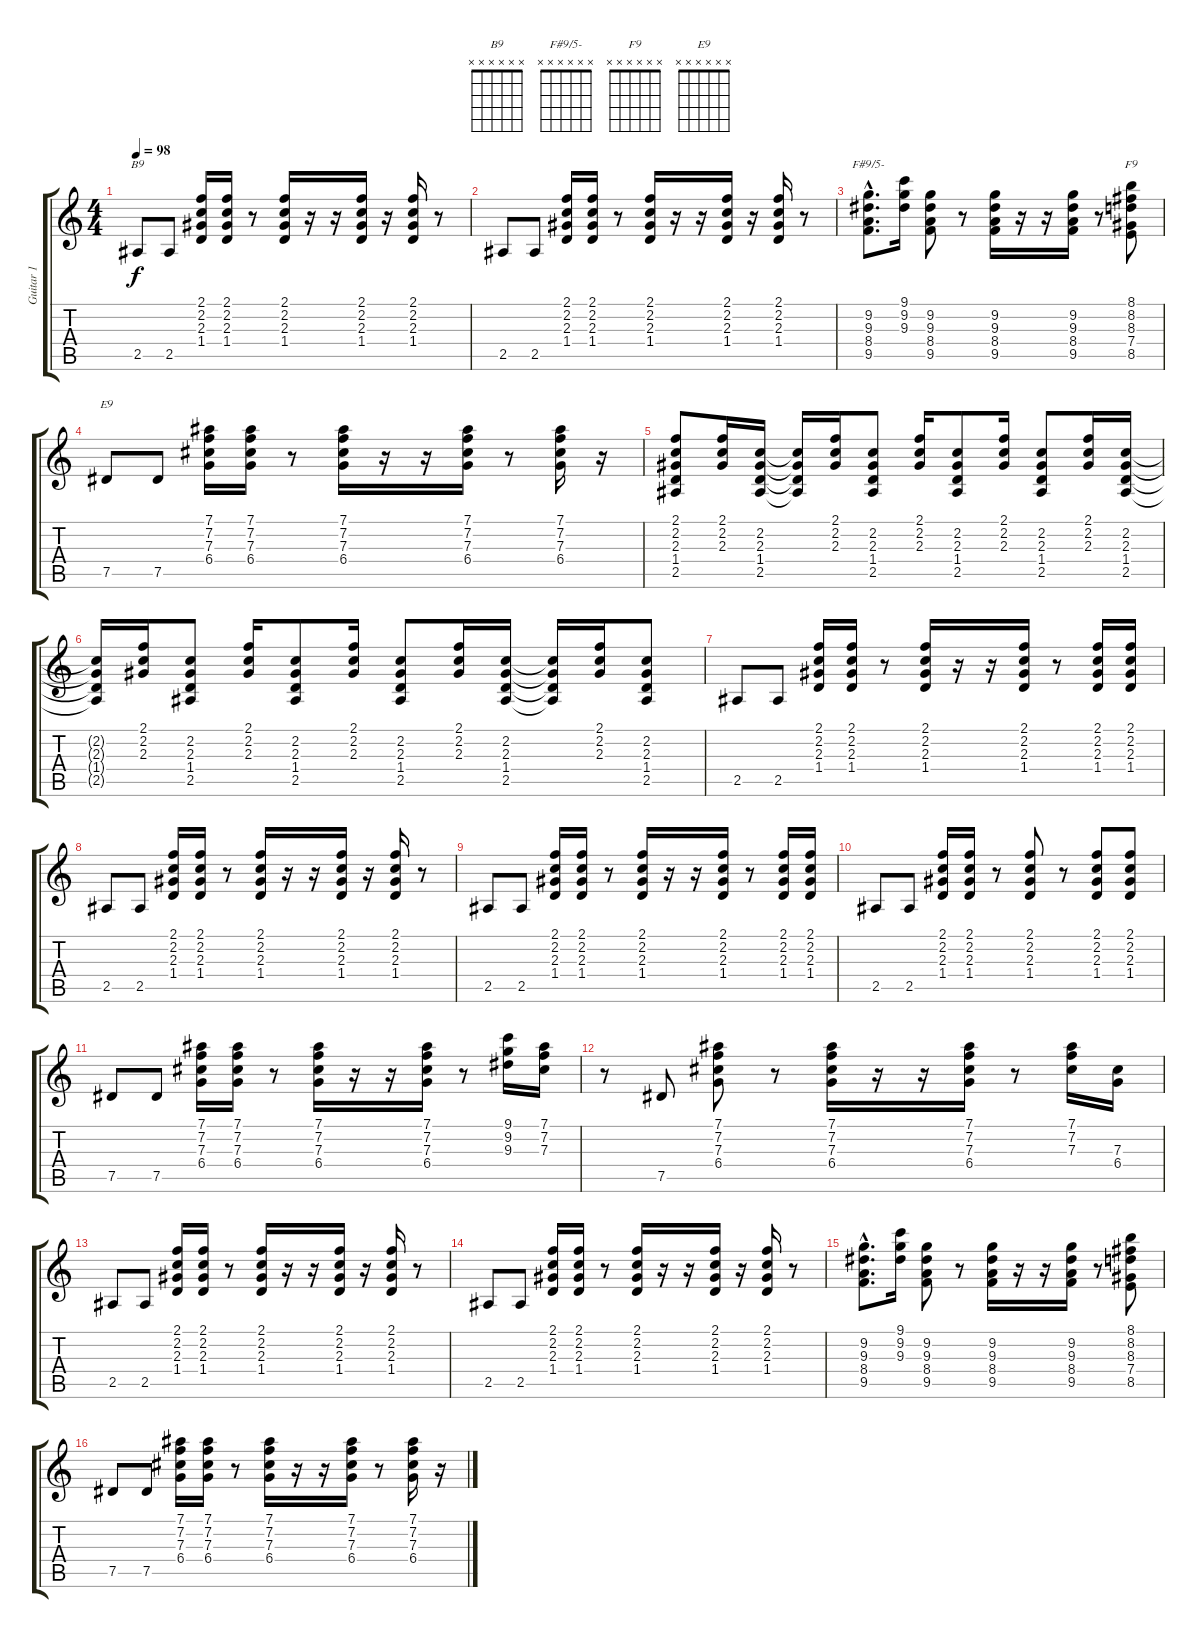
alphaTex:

\track ("Guitar 1" "Guitar 1") {instrument overdrivenguitar}
\staff {score tabs}
\tuning (Eb4 Bb3 Gb3 Db3 Ab2 Eb2) {hide}
\chord ("B9" x x x x x x) {firstfret 0}
\chord ("F#9/5-" x x x x x x) {firstfret 0}
\chord ("F9" x x x x x x) {firstfret 0}
\chord ("E9" x x x x x x) {firstfret 0}
\ts (4 4)
\tempo 98
\clef g2
\ks c
2.5.8{ch "B9" dy f} 2.5.8 (2.1 2.2 2.3 1.4).16 (2.1 2.2 2.3 1.4).16 r.8 (2.1 2.2 2.3 1.4).16 r.16 r.16 (2.1 2.2 2.3 1.4).16 r.16 (2.1 2.2 2.3 1.4).16 r.8 |
2.5.8 2.5.8 (2.1 2.2 2.3 1.4).16 (2.1 2.2 2.3 1.4).16 r.8 (2.1 2.2 2.3 1.4).16 r.16 r.16 (2.1 2.2 2.3 1.4).16 r.16 (2.1 2.2 2.3 1.4).16 r.8 |
(9.2{hac} 9.3{hac} 8.4{hac} 9.5{hac}).8{d ch "F#9/5-"} (9.1 9.2 9.3).16 (9.2 9.3 8.4 9.5).8 r.8 (9.2 9.3 8.4 9.5).16 r.16 r.16 (9.2 9.3 8.4 9.5).16 r.8 (8.1 8.2 8.3 7.4 8.5).8{ch "F9"} |
7.5.8{ch "E9"} 7.5.8 (7.1 7.2 7.3 6.4).16 (7.1 7.2 7.3 6.4).16 r.8 (7.1 7.2 7.3 6.4).16 r.16 r.16 (7.1 7.2 7.3 6.4).16 r.8 (7.1 7.2 7.3 6.4).16 r.16 |
(2.1 2.2 2.3 1.4 2.5).8 (2.1 2.2 2.3).16 (2.2 2.3 1.4 2.5).16 (2.2{t} 2.3{t} 1.4{t} 2.5{t}).16 (2.1 2.2 2.3).16 (2.2 2.3 1.4 2.5).8 (2.1 2.2 2.3).16 (2.2 2.3 1.4 2.5).8 (2.1 2.2 2.3).16 (2.2 2.3 1.4 2.5).8 (2.1 2.2 2.3).16 (2.2 2.3 1.4 2.5).16 |
(2.2{t} 2.3{t} 1.4{t} 2.5{t}).16 (2.1 2.2 2.3).16 (2.2 2.3 1.4 2.5).8 (2.1 2.2 2.3).16 (2.2 2.3 1.4 2.5).8 (2.1 2.2 2.3).16 (2.2 2.3 1.4 2.5).8 (2.1 2.2 2.3).16 (2.2 2.3 1.4 2.5).16 (2.2{t} 2.3{t} 1.4{t} 2.5{t}).16 (2.1 2.2 2.3).16 (2.2 2.3 1.4 2.5).8 |
2.5.8 2.5.8 (2.1 2.2 2.3 1.4).16 (2.1 2.2 2.3 1.4).16 r.8 (2.1 2.2 2.3 1.4).16 r.16 r.16 (2.1 2.2 2.3 1.4).16 r.8 (2.1 2.2 2.3 1.4).16 (2.1 2.2 2.3 1.4).16 |
2.5.8 2.5.8 (2.1 2.2 2.3 1.4).16 (2.1 2.2 2.3 1.4).16 r.8 (2.1 2.2 2.3 1.4).16 r.16 r.16 (2.1 2.2 2.3 1.4).16 r.16 (2.1 2.2 2.3 1.4).16 r.8 |
2.5.8 2.5.8 (2.1 2.2 2.3 1.4).16 (2.1 2.2 2.3 1.4).16 r.8 (2.1 2.2 2.3 1.4).16 r.16 r.16 (2.1 2.2 2.3 1.4).16 r.8 (2.1 2.2 2.3 1.4).16 (2.1 2.2 2.3 1.4).16 |
2.5.8 2.5.8 (2.1 2.2 2.3 1.4).16 (2.1 2.2 2.3 1.4).16 r.8 (2.1 2.2 2.3 1.4).8 r.8 (2.1 2.2 2.3 1.4).8 (2.1 2.2 2.3 1.4).8 |
7.5.8 7.5.8 (7.1 7.2 7.3 6.4).16 (7.1 7.2 7.3 6.4).16 r.8 (7.1 7.2 7.3 6.4).16 r.16 r.16 (7.1 7.2 7.3 6.4).16 r.8 (9.1 9.2 9.3).16 (7.1 7.2 7.3).16 |
r.8 7.5.8 (7.1 7.2 7.3 6.4).8 r.8 (7.1 7.2 7.3 6.4).16 r.16 r.16 (7.1 7.2 7.3 6.4).16 r.8 (7.1 7.2 7.3).16 (7.3 6.4).16 |
2.5.8 2.5.8 (2.1 2.2 2.3 1.4).16 (2.1 2.2 2.3 1.4).16 r.8 (2.1 2.2 2.3 1.4).16 r.16 r.16 (2.1 2.2 2.3 1.4).16 r.16 (2.1 2.2 2.3 1.4).16 r.8 |
2.5.8 2.5.8 (2.1 2.2 2.3 1.4).16 (2.1 2.2 2.3 1.4).16 r.8 (2.1 2.2 2.3 1.4).16 r.16 r.16 (2.1 2.2 2.3 1.4).16 r.16 (2.1 2.2 2.3 1.4).16 r.8 |
(9.2{hac} 9.3{hac} 8.4{hac} 9.5{hac}).8{d} (9.1 9.2 9.3).16 (9.2 9.3 8.4 9.5).8 r.8 (9.2 9.3 8.4 9.5).16 r.16 r.16 (9.2 9.3 8.4 9.5).16 r.8 (8.1 8.2 8.3 7.4 8.5).8 |
7.5.8 7.5.8 (7.1 7.2 7.3 6.4).16 (7.1 7.2 7.3 6.4).16 r.8 (7.1 7.2 7.3 6.4).16 r.16 r.16 (7.1 7.2 7.3 6.4).16 r.8 (7.1 7.2 7.3 6.4).16 r.16
